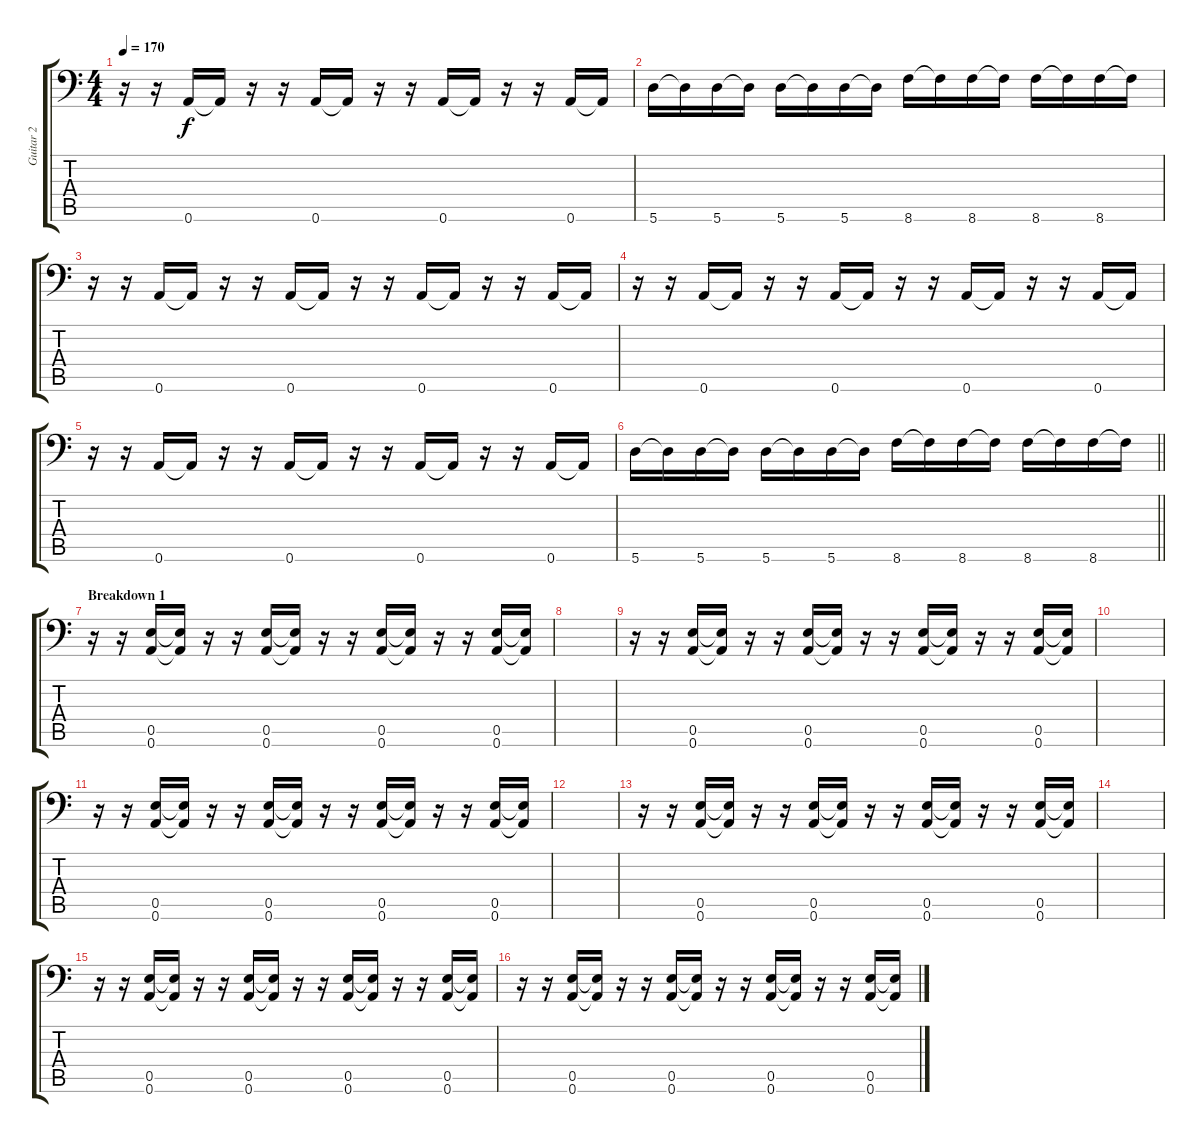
\track ("Guitar 2" "Guitar 2") {instrument distortionguitar}
\staff {score tabs}
\tuning (B3 Gb3 D3 A2 E2 A1) {hide}
\ts (4 4)
\tempo 170
\clef f4
\ks c
r.16{dy f} r.16 0.6.16 0.6{t}.16 r.16 r.16 0.6.16 0.6{t}.16 r.16 r.16 0.6.16 0.6{t}.16 r.16 r.16 0.6.16 0.6{t}.16 |
5.6.16 5.6{t}.16 5.6.16 5.6{t}.16 5.6.16 5.6{t}.16 5.6.16 5.6{t}.16 8.6.16 8.6{t}.16 8.6.16 8.6{t}.16 8.6.16 8.6{t}.16 8.6.16 8.6{t}.16 |
r.16 r.16 0.6.16 0.6{t}.16 r.16 r.16 0.6.16 0.6{t}.16 r.16 r.16 0.6.16 0.6{t}.16 r.16 r.16 0.6.16 0.6{t}.16 |
r.16 r.16 0.6.16 0.6{t}.16 r.16 r.16 0.6.16 0.6{t}.16 r.16 r.16 0.6.16 0.6{t}.16 r.16 r.16 0.6.16 0.6{t}.16 |
r.16 r.16 0.6.16 0.6{t}.16 r.16 r.16 0.6.16 0.6{t}.16 r.16 r.16 0.6.16 0.6{t}.16 r.16 r.16 0.6.16 0.6{t}.16 |
\barLineRight lightlight
5.6.16 5.6{t}.16 5.6.16 5.6{t}.16 5.6.16 5.6{t}.16 5.6.16 5.6{t}.16 8.6.16 8.6{t}.16 8.6.16 8.6{t}.16 8.6.16 8.6{t}.16 8.6.16 8.6{t}.16 |
\section ("" "Breakdown 1")
r.16 r.16 (0.5 0.6).16 (0.5{t} 0.6{t}).16 r.16 r.16 (0.5 0.6).16 (0.5{t} 0.6{t}).16 r.16 r.16 (0.5 0.6).16 (0.5{t} 0.6{t}).16 r.16 r.16 (0.5 0.6).16 (0.5{t} 0.6{t}).16 |
|
r.16 r.16 (0.5 0.6).16 (0.5{t} 0.6{t}).16 r.16 r.16 (0.5 0.6).16 (0.5{t} 0.6{t}).16 r.16 r.16 (0.5 0.6).16 (0.5{t} 0.6{t}).16 r.16 r.16 (0.5 0.6).16 (0.5{t} 0.6{t}).16 |
|
r.16 r.16 (0.5 0.6).16 (0.5{t} 0.6{t}).16 r.16 r.16 (0.5 0.6).16 (0.5{t} 0.6{t}).16 r.16 r.16 (0.5 0.6).16 (0.5{t} 0.6{t}).16 r.16 r.16 (0.5 0.6).16 (0.5{t} 0.6{t}).16 |
|
r.16 r.16 (0.5 0.6).16 (0.5{t} 0.6{t}).16 r.16 r.16 (0.5 0.6).16 (0.5{t} 0.6{t}).16 r.16 r.16 (0.5 0.6).16 (0.5{t} 0.6{t}).16 r.16 r.16 (0.5 0.6).16 (0.5{t} 0.6{t}).16 |
|
r.16 r.16 (0.5 0.6).16 (0.5{t} 0.6{t}).16 r.16 r.16 (0.5 0.6).16 (0.5{t} 0.6{t}).16 r.16 r.16 (0.5 0.6).16 (0.5{t} 0.6{t}).16 r.16 r.16 (0.5 0.6).16 (0.5{t} 0.6{t}).16 |
r.16 r.16 (0.5 0.6).16 (0.5{t} 0.6{t}).16 r.16 r.16 (0.5 0.6).16 (0.5{t} 0.6{t}).16 r.16 r.16 (0.5 0.6).16 (0.5{t} 0.6{t}).16 r.16 r.16 (0.5 0.6).16 (0.5{t} 0.6{t}).16
